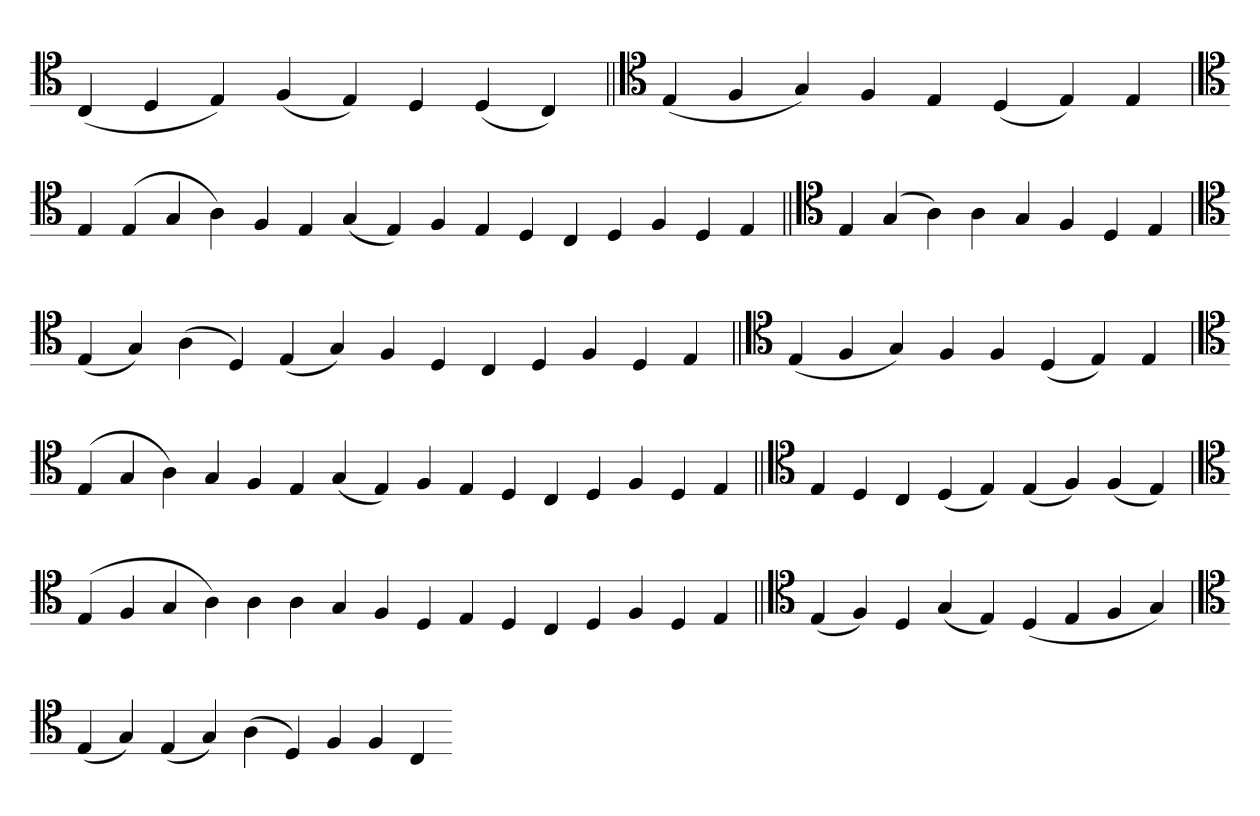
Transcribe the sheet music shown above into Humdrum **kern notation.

**kern
*part1
*staff1
*clefC4
=
(4C
4D
4E)
(4F
4E)
4D
(4D
4C)
=||
*clefC4
(4E
4F
4G)
4F
4E
(4D
4E)
4E
=`
*clefC4
4E
(4E
4G
4A)
4F
4E
(4G
4E)
4F
4E
4D
4C
4D
4F
4D
4E
=||
*clefC4
4E
(4G
4A)
4A
4G
4F
4D
4E
=`
*clefC4
(4E
4G)
(4A
4D)
(4E
4G)
4F
4D
4C
4D
4F
4D
4E
=||
*clefC4
(4E
4F
4G)
4F
4F
(4D
4E)
4E
=`
*clefC4
(4E
4G
4A)
4G
4F
4E
(4G
4E)
4F
4E
4D
4C
4D
4F
4D
4E
=||
*clefC4
4E
4D
4C
(4D
4E)
(4E
4F)
(4F
4E)
=`
*clefC4
(4E
4F
4G
4A)
4A
4A
4G
4F
4D
4E
4D
4C
4D
4F
4D
4E
=||
*clefC4
(4E
4F)
4D
(4G
4E)
(4D
4E
4F
4G)
=`
*clefC4
(4E
4G)
(4E
4G)
(4A
4D)
4F
4F
4C
=-
*-
